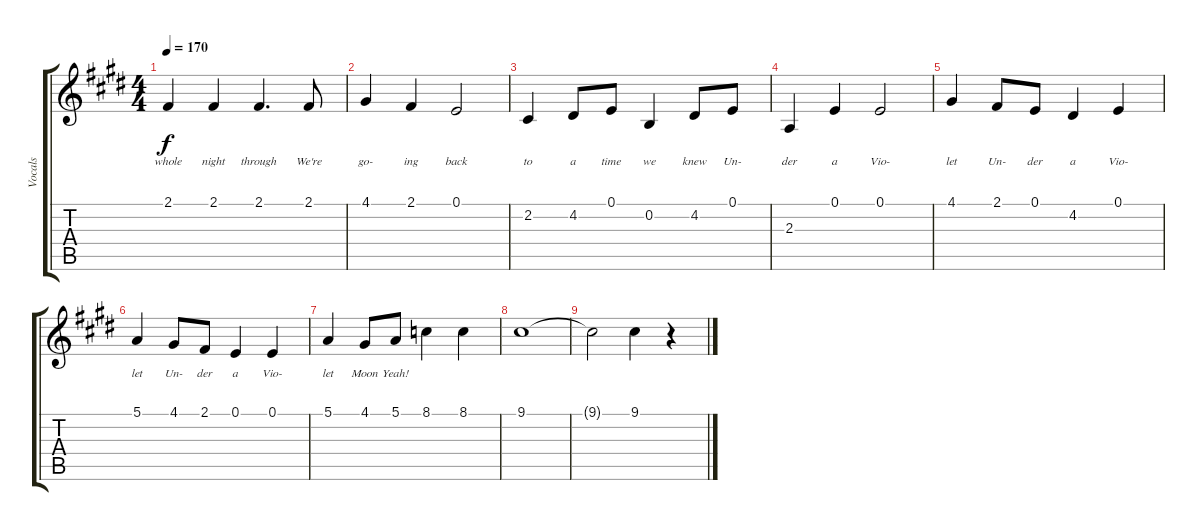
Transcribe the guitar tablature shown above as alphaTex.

\track ("Vocals" "Vocals") {instrument synthstrings2}
\staff {score tabs}
\tuning (E4 B3 G3 D3 A2 E2) {hide}
\ts (4 4)
\tempo 170
\clef g2
\ks c#minor
2.1.4{lyrics (0 "whole") lyrics (1 "") lyrics (2 "") lyrics (3 "") lyrics (4 "") dy f} 2.1.4{lyrics (0 "night") lyrics (1 "") lyrics (2 "") lyrics (3 "") lyrics (4 "")} 2.1.4{d lyrics (0 "through") lyrics (1 "") lyrics (2 "") lyrics (3 "") lyrics (4 "")} 2.1.8{lyrics (0 "We're") lyrics (1 "") lyrics (2 "") lyrics (3 "") lyrics (4 "")} |
4.1.4{lyrics (0 "go-") lyrics (1 "") lyrics (2 "") lyrics (3 "") lyrics (4 "")} 2.1.4{lyrics (0 "ing") lyrics (1 "") lyrics (2 "") lyrics (3 "") lyrics (4 "")} 0.1.2{lyrics (0 "back") lyrics (1 "") lyrics (2 "") lyrics (3 "") lyrics (4 "")} |
2.2.4{lyrics (0 "to") lyrics (1 "") lyrics (2 "") lyrics (3 "") lyrics (4 "")} 4.2.8{lyrics (0 "a") lyrics (1 "") lyrics (2 "") lyrics (3 "") lyrics (4 "")} 0.1.8{lyrics (0 "time") lyrics (1 "") lyrics (2 "") lyrics (3 "") lyrics (4 "")} 0.2.4{lyrics (0 "we") lyrics (1 "") lyrics (2 "") lyrics (3 "") lyrics (4 "")} 4.2.8{lyrics (0 "knew") lyrics (1 "") lyrics (2 "") lyrics (3 "") lyrics (4 "")} 0.1.8{lyrics (0 "Un-") lyrics (1 "") lyrics (2 "") lyrics (3 "") lyrics (4 "")} |
2.3.4{lyrics (0 "der") lyrics (1 "") lyrics (2 "") lyrics (3 "") lyrics (4 "")} 0.1.4{lyrics (0 "a") lyrics (1 "") lyrics (2 "") lyrics (3 "") lyrics (4 "")} 0.1.2{lyrics (0 "Vio-") lyrics (1 "") lyrics (2 "") lyrics (3 "") lyrics (4 "")} |
4.1.4{lyrics (0 "let") lyrics (1 "") lyrics (2 "") lyrics (3 "") lyrics (4 "")} 2.1.8{lyrics (0 "Un-") lyrics (1 "") lyrics (2 "") lyrics (3 "") lyrics (4 "")} 0.1.8{lyrics (0 "der") lyrics (1 "") lyrics (2 "") lyrics (3 "") lyrics (4 "")} 4.2.4{lyrics (0 "a") lyrics (1 "") lyrics (2 "") lyrics (3 "") lyrics (4 "")} 0.1.4{lyrics (0 "Vio-") lyrics (1 "") lyrics (2 "") lyrics (3 "") lyrics (4 "")} |
5.1.4{lyrics (0 "let") lyrics (1 "") lyrics (2 "") lyrics (3 "") lyrics (4 "")} 4.1.8{lyrics (0 "Un-") lyrics (1 "") lyrics (2 "") lyrics (3 "") lyrics (4 "")} 2.1.8{lyrics (0 "der") lyrics (1 "") lyrics (2 "") lyrics (3 "") lyrics (4 "")} 0.1.4{lyrics (0 "a") lyrics (1 "") lyrics (2 "") lyrics (3 "") lyrics (4 "")} 0.1.4{lyrics (0 "Vio-") lyrics (1 "") lyrics (2 "") lyrics (3 "") lyrics (4 "")} |
5.1.4{lyrics (0 "let") lyrics (1 "") lyrics (2 "") lyrics (3 "") lyrics (4 "")} 4.1.8{lyrics (0 "Moon") lyrics (1 "") lyrics (2 "") lyrics (3 "") lyrics (4 "")} 5.1.8{lyrics (0 "Yeah!") lyrics (1 "") lyrics (2 "") lyrics (3 "") lyrics (4 "")} 8.1.4 8.1.4 |
9.1.1 |
9.1{t}.2 9.1.4 r.4
